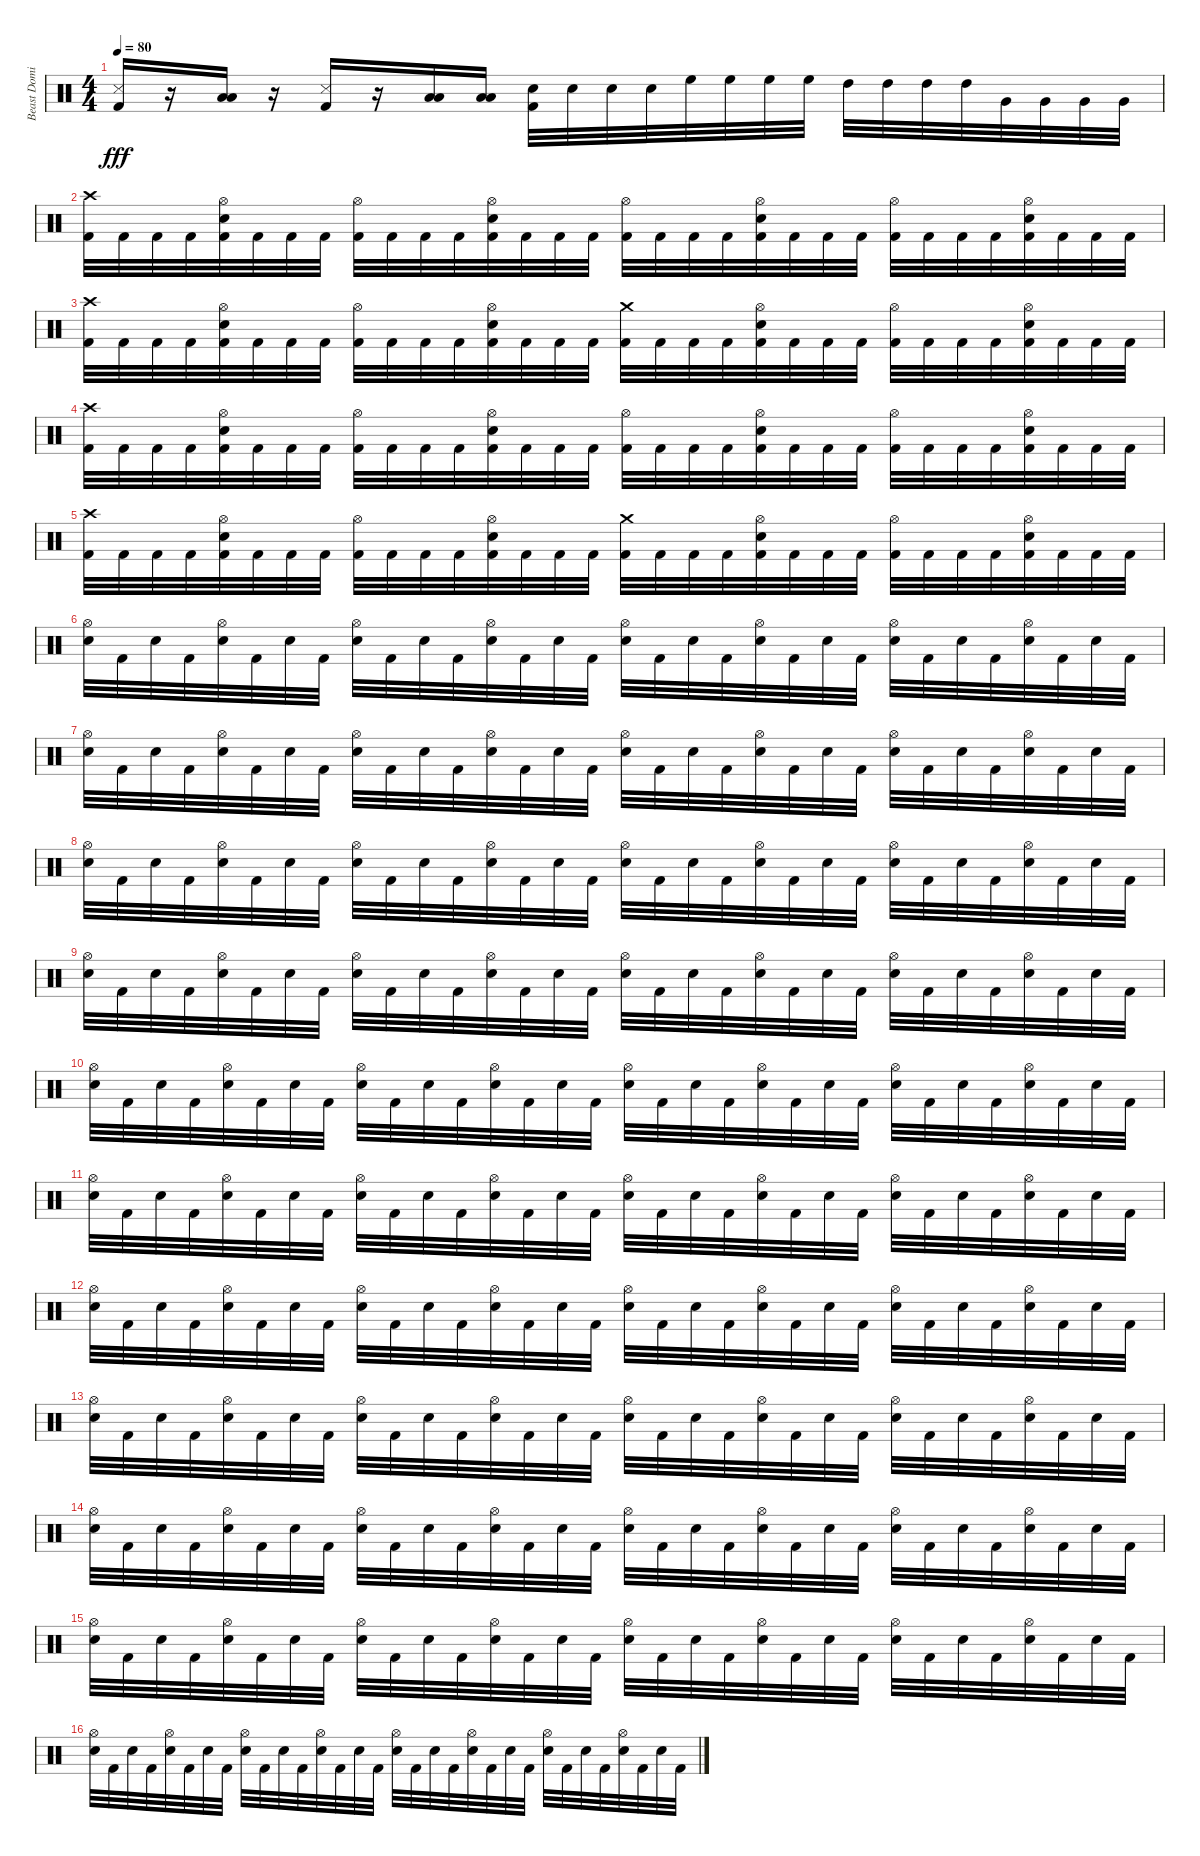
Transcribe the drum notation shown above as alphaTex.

\track ("Beast Dominator" "Beast Domi") {instrument percussion}
\staff {score}
\articulation defaults
\ts (4 4)
\tempo 80
\clef neutral
\ks c
("Snare (side stick) 3" "Kick (hit) 2").16{dy fff} r.16 ("Low Tom (hit)" "Low Floor Tom (hit)").16 r.16 ("Snare (side stick) 3" "Kick (hit) 2").16 r.16 ("Low Tom (hit)" "Low Floor Tom (hit)").16 ("Low Tom (hit)" "Low Floor Tom (hit)").16 ("Snare (hit) 2" "Kick (hit) 2").32 "Snare (hit) 2".32 "Snare (hit) 2".32 "Snare (hit) 2".32 "High Floor Tom (hit)".32 "High Floor Tom (hit)".32 "High Floor Tom (hit)".32 "High Floor Tom (hit)".32 "High Tom (hit)".32 "High Tom (hit)".32 "High Tom (hit)".32 "High Tom (hit)".32 "Very Low Tom (hit)".32 "Very Low Tom (hit)".32 "Very Low Tom (hit)".32 "Very Low Tom (hit)".32 |
("Crash high (hit)" "Kick (hit) 2").32 "Kick (hit) 2".32 "Kick (hit) 2".32 "Kick (hit) 2".32 ("Hi-Hat (open)" "Snare (hit) 2" "Kick (hit) 2").32 "Kick (hit) 2".32 "Kick (hit) 2".32 "Kick (hit) 2".32 ("Hi-Hat (open)" "Kick (hit) 2").32 "Kick (hit) 2".32 "Kick (hit) 2".32 "Kick (hit) 2".32 ("Hi-Hat (open)" "Snare (hit) 2" "Kick (hit) 2").32 "Kick (hit) 2".32 "Kick (hit) 2".32 "Kick (hit) 2".32 ("Hi-Hat (open)" "Kick (hit) 2").32 "Kick (hit) 2".32 "Kick (hit) 2".32 "Kick (hit) 2".32 ("Hi-Hat (open)" "Snare (hit) 2" "Kick (hit) 2").32 "Kick (hit) 2".32 "Kick (hit) 2".32 "Kick (hit) 2".32 ("Hi-Hat (open)" "Kick (hit) 2").32 "Kick (hit) 2".32 "Kick (hit) 2".32 "Kick (hit) 2".32 ("Hi-Hat (open)" "Snare (hit) 2" "Kick (hit) 2").32 "Kick (hit) 2".32 "Kick (hit) 2".32 "Kick (hit) 2".32 |
("Crash high (hit)" "Kick (hit) 2").32 "Kick (hit) 2".32 "Kick (hit) 2".32 "Kick (hit) 2".32 ("Hi-Hat (open)" "Snare (hit) 2" "Kick (hit) 2").32 "Kick (hit) 2".32 "Kick (hit) 2".32 "Kick (hit) 2".32 ("Hi-Hat (open)" "Kick (hit) 2").32 "Kick (hit) 2".32 "Kick (hit) 2".32 "Kick (hit) 2".32 ("Hi-Hat (open)" "Snare (hit) 2" "Kick (hit) 2").32 "Kick (hit) 2".32 "Kick (hit) 2".32 "Kick (hit) 2".32 ("Crash medium (hit)" "Kick (hit) 2").32 "Kick (hit) 2".32 "Kick (hit) 2".32 "Kick (hit) 2".32 ("Hi-Hat (open)" "Snare (hit) 2" "Kick (hit) 2").32 "Kick (hit) 2".32 "Kick (hit) 2".32 "Kick (hit) 2".32 ("Hi-Hat (open)" "Kick (hit) 2").32 "Kick (hit) 2".32 "Kick (hit) 2".32 "Kick (hit) 2".32 ("Hi-Hat (open)" "Snare (hit) 2" "Kick (hit) 2").32 "Kick (hit) 2".32 "Kick (hit) 2".32 "Kick (hit) 2".32 |
("Crash high (hit)" "Kick (hit) 2").32 "Kick (hit) 2".32 "Kick (hit) 2".32 "Kick (hit) 2".32 ("Hi-Hat (open)" "Snare (hit) 2" "Kick (hit) 2").32 "Kick (hit) 2".32 "Kick (hit) 2".32 "Kick (hit) 2".32 ("Hi-Hat (open)" "Kick (hit) 2").32 "Kick (hit) 2".32 "Kick (hit) 2".32 "Kick (hit) 2".32 ("Hi-Hat (open)" "Snare (hit) 2" "Kick (hit) 2").32 "Kick (hit) 2".32 "Kick (hit) 2".32 "Kick (hit) 2".32 ("Hi-Hat (open)" "Kick (hit) 2").32 "Kick (hit) 2".32 "Kick (hit) 2".32 "Kick (hit) 2".32 ("Hi-Hat (open)" "Snare (hit) 2" "Kick (hit) 2").32 "Kick (hit) 2".32 "Kick (hit) 2".32 "Kick (hit) 2".32 ("Hi-Hat (open)" "Kick (hit) 2").32 "Kick (hit) 2".32 "Kick (hit) 2".32 "Kick (hit) 2".32 ("Hi-Hat (open)" "Snare (hit) 2" "Kick (hit) 2").32 "Kick (hit) 2".32 "Kick (hit) 2".32 "Kick (hit) 2".32 |
("Crash high (hit)" "Kick (hit) 2").32 "Kick (hit) 2".32 "Kick (hit) 2".32 "Kick (hit) 2".32 ("Hi-Hat (open)" "Snare (hit) 2" "Kick (hit) 2").32 "Kick (hit) 2".32 "Kick (hit) 2".32 "Kick (hit) 2".32 ("Hi-Hat (open)" "Kick (hit) 2").32 "Kick (hit) 2".32 "Kick (hit) 2".32 "Kick (hit) 2".32 ("Hi-Hat (open)" "Snare (hit) 2" "Kick (hit) 2").32 "Kick (hit) 2".32 "Kick (hit) 2".32 "Kick (hit) 2".32 ("Crash medium (hit)" "Kick (hit) 2").32 "Kick (hit) 2".32 "Kick (hit) 2".32 "Kick (hit) 2".32 ("Hi-Hat (open)" "Snare (hit) 2" "Kick (hit) 2").32 "Kick (hit) 2".32 "Kick (hit) 2".32 "Kick (hit) 2".32 ("Hi-Hat (open)" "Kick (hit) 2").32 "Kick (hit) 2".32 "Kick (hit) 2".32 "Kick (hit) 2".32 ("Hi-Hat (open)" "Snare (hit) 2" "Kick (hit) 2").32 "Kick (hit) 2".32 "Kick (hit) 2".32 "Kick (hit) 2".32 |
("Hi-Hat (open)" "Snare (hit) 2").32 "Kick (hit) 2".32 "Snare (hit) 2".32 "Kick (hit) 2".32 ("Hi-Hat (open)" "Snare (hit) 2").32 "Kick (hit) 2".32 "Snare (hit) 2".32 "Kick (hit) 2".32 ("Hi-Hat (open)" "Snare (hit) 2").32 "Kick (hit) 2".32 "Snare (hit) 2".32 "Kick (hit) 2".32 ("Hi-Hat (open)" "Snare (hit) 2").32 "Kick (hit) 2".32 "Snare (hit) 2".32 "Kick (hit) 2".32 ("Hi-Hat (open)" "Snare (hit) 2").32 "Kick (hit) 2".32 "Snare (hit) 2".32 "Kick (hit) 2".32 ("Hi-Hat (open)" "Snare (hit) 2").32 "Kick (hit) 2".32 "Snare (hit) 2".32 "Kick (hit) 2".32 ("Hi-Hat (open)" "Snare (hit) 2").32 "Kick (hit) 2".32 "Snare (hit) 2".32 "Kick (hit) 2".32 ("Hi-Hat (open)" "Snare (hit) 2").32 "Kick (hit) 2".32 "Snare (hit) 2".32 "Kick (hit) 2".32 |
("Hi-Hat (open)" "Snare (hit) 2").32 "Kick (hit) 2".32 "Snare (hit) 2".32 "Kick (hit) 2".32 ("Hi-Hat (open)" "Snare (hit) 2").32 "Kick (hit) 2".32 "Snare (hit) 2".32 "Kick (hit) 2".32 ("Hi-Hat (open)" "Snare (hit) 2").32 "Kick (hit) 2".32 "Snare (hit) 2".32 "Kick (hit) 2".32 ("Hi-Hat (open)" "Snare (hit) 2").32 "Kick (hit) 2".32 "Snare (hit) 2".32 "Kick (hit) 2".32 ("Hi-Hat (open)" "Snare (hit) 2").32 "Kick (hit) 2".32 "Snare (hit) 2".32 "Kick (hit) 2".32 ("Hi-Hat (open)" "Snare (hit) 2").32 "Kick (hit) 2".32 "Snare (hit) 2".32 "Kick (hit) 2".32 ("Hi-Hat (open)" "Snare (hit) 2").32 "Kick (hit) 2".32 "Snare (hit) 2".32 "Kick (hit) 2".32 ("Hi-Hat (open)" "Snare (hit) 2").32 "Kick (hit) 2".32 "Snare (hit) 2".32 "Kick (hit) 2".32 |
("Hi-Hat (open)" "Snare (hit) 2").32 "Kick (hit) 2".32 "Snare (hit) 2".32 "Kick (hit) 2".32 ("Hi-Hat (open)" "Snare (hit) 2").32 "Kick (hit) 2".32 "Snare (hit) 2".32 "Kick (hit) 2".32 ("Hi-Hat (open)" "Snare (hit) 2").32 "Kick (hit) 2".32 "Snare (hit) 2".32 "Kick (hit) 2".32 ("Hi-Hat (open)" "Snare (hit) 2").32 "Kick (hit) 2".32 "Snare (hit) 2".32 "Kick (hit) 2".32 ("Hi-Hat (open)" "Snare (hit) 2").32 "Kick (hit) 2".32 "Snare (hit) 2".32 "Kick (hit) 2".32 ("Hi-Hat (open)" "Snare (hit) 2").32 "Kick (hit) 2".32 "Snare (hit) 2".32 "Kick (hit) 2".32 ("Hi-Hat (open)" "Snare (hit) 2").32 "Kick (hit) 2".32 "Snare (hit) 2".32 "Kick (hit) 2".32 ("Hi-Hat (open)" "Snare (hit) 2").32 "Kick (hit) 2".32 "Snare (hit) 2".32 "Kick (hit) 2".32 |
("Hi-Hat (open)" "Snare (hit) 2").32 "Kick (hit) 2".32 "Snare (hit) 2".32 "Kick (hit) 2".32 ("Hi-Hat (open)" "Snare (hit) 2").32 "Kick (hit) 2".32 "Snare (hit) 2".32 "Kick (hit) 2".32 ("Hi-Hat (open)" "Snare (hit) 2").32 "Kick (hit) 2".32 "Snare (hit) 2".32 "Kick (hit) 2".32 ("Hi-Hat (open)" "Snare (hit) 2").32 "Kick (hit) 2".32 "Snare (hit) 2".32 "Kick (hit) 2".32 ("Hi-Hat (open)" "Snare (hit) 2").32 "Kick (hit) 2".32 "Snare (hit) 2".32 "Kick (hit) 2".32 ("Hi-Hat (open)" "Snare (hit) 2").32 "Kick (hit) 2".32 "Snare (hit) 2".32 "Kick (hit) 2".32 ("Hi-Hat (open)" "Snare (hit) 2").32 "Kick (hit) 2".32 "Snare (hit) 2".32 "Kick (hit) 2".32 ("Hi-Hat (open)" "Snare (hit) 2").32 "Kick (hit) 2".32 "Snare (hit) 2".32 "Kick (hit) 2".32 |
("Hi-Hat (open)" "Snare (hit) 2").32 "Kick (hit) 2".32 "Snare (hit) 2".32 "Kick (hit) 2".32 ("Hi-Hat (open)" "Snare (hit) 2").32 "Kick (hit) 2".32 "Snare (hit) 2".32 "Kick (hit) 2".32 ("Hi-Hat (open)" "Snare (hit) 2").32 "Kick (hit) 2".32 "Snare (hit) 2".32 "Kick (hit) 2".32 ("Hi-Hat (open)" "Snare (hit) 2").32 "Kick (hit) 2".32 "Snare (hit) 2".32 "Kick (hit) 2".32 ("Hi-Hat (open)" "Snare (hit) 2").32 "Kick (hit) 2".32 "Snare (hit) 2".32 "Kick (hit) 2".32 ("Hi-Hat (open)" "Snare (hit) 2").32 "Kick (hit) 2".32 "Snare (hit) 2".32 "Kick (hit) 2".32 ("Hi-Hat (open)" "Snare (hit) 2").32 "Kick (hit) 2".32 "Snare (hit) 2".32 "Kick (hit) 2".32 ("Hi-Hat (open)" "Snare (hit) 2").32 "Kick (hit) 2".32 "Snare (hit) 2".32 "Kick (hit) 2".32 |
("Hi-Hat (open)" "Snare (hit) 2").32 "Kick (hit) 2".32 "Snare (hit) 2".32 "Kick (hit) 2".32 ("Hi-Hat (open)" "Snare (hit) 2").32 "Kick (hit) 2".32 "Snare (hit) 2".32 "Kick (hit) 2".32 ("Hi-Hat (open)" "Snare (hit) 2").32 "Kick (hit) 2".32 "Snare (hit) 2".32 "Kick (hit) 2".32 ("Hi-Hat (open)" "Snare (hit) 2").32 "Kick (hit) 2".32 "Snare (hit) 2".32 "Kick (hit) 2".32 ("Hi-Hat (open)" "Snare (hit) 2").32 "Kick (hit) 2".32 "Snare (hit) 2".32 "Kick (hit) 2".32 ("Hi-Hat (open)" "Snare (hit) 2").32 "Kick (hit) 2".32 "Snare (hit) 2".32 "Kick (hit) 2".32 ("Hi-Hat (open)" "Snare (hit) 2").32 "Kick (hit) 2".32 "Snare (hit) 2".32 "Kick (hit) 2".32 ("Hi-Hat (open)" "Snare (hit) 2").32 "Kick (hit) 2".32 "Snare (hit) 2".32 "Kick (hit) 2".32 |
("Hi-Hat (open)" "Snare (hit) 2").32 "Kick (hit) 2".32 "Snare (hit) 2".32 "Kick (hit) 2".32 ("Hi-Hat (open)" "Snare (hit) 2").32 "Kick (hit) 2".32 "Snare (hit) 2".32 "Kick (hit) 2".32 ("Hi-Hat (open)" "Snare (hit) 2").32 "Kick (hit) 2".32 "Snare (hit) 2".32 "Kick (hit) 2".32 ("Hi-Hat (open)" "Snare (hit) 2").32 "Kick (hit) 2".32 "Snare (hit) 2".32 "Kick (hit) 2".32 ("Hi-Hat (open)" "Snare (hit) 2").32 "Kick (hit) 2".32 "Snare (hit) 2".32 "Kick (hit) 2".32 ("Hi-Hat (open)" "Snare (hit) 2").32 "Kick (hit) 2".32 "Snare (hit) 2".32 "Kick (hit) 2".32 ("Hi-Hat (open)" "Snare (hit) 2").32 "Kick (hit) 2".32 "Snare (hit) 2".32 "Kick (hit) 2".32 ("Hi-Hat (open)" "Snare (hit) 2").32 "Kick (hit) 2".32 "Snare (hit) 2".32 "Kick (hit) 2".32 |
("Hi-Hat (open)" "Snare (hit) 2").32 "Kick (hit) 2".32 "Snare (hit) 2".32 "Kick (hit) 2".32 ("Hi-Hat (open)" "Snare (hit) 2").32 "Kick (hit) 2".32 "Snare (hit) 2".32 "Kick (hit) 2".32 ("Hi-Hat (open)" "Snare (hit) 2").32 "Kick (hit) 2".32 "Snare (hit) 2".32 "Kick (hit) 2".32 ("Hi-Hat (open)" "Snare (hit) 2").32 "Kick (hit) 2".32 "Snare (hit) 2".32 "Kick (hit) 2".32 ("Hi-Hat (open)" "Snare (hit) 2").32 "Kick (hit) 2".32 "Snare (hit) 2".32 "Kick (hit) 2".32 ("Hi-Hat (open)" "Snare (hit) 2").32 "Kick (hit) 2".32 "Snare (hit) 2".32 "Kick (hit) 2".32 ("Hi-Hat (open)" "Snare (hit) 2").32 "Kick (hit) 2".32 "Snare (hit) 2".32 "Kick (hit) 2".32 ("Hi-Hat (open)" "Snare (hit) 2").32 "Kick (hit) 2".32 "Snare (hit) 2".32 "Kick (hit) 2".32 |
("Hi-Hat (open)" "Snare (hit) 2").32 "Kick (hit) 2".32 "Snare (hit) 2".32 "Kick (hit) 2".32 ("Hi-Hat (open)" "Snare (hit) 2").32 "Kick (hit) 2".32 "Snare (hit) 2".32 "Kick (hit) 2".32 ("Hi-Hat (open)" "Snare (hit) 2").32 "Kick (hit) 2".32 "Snare (hit) 2".32 "Kick (hit) 2".32 ("Hi-Hat (open)" "Snare (hit) 2").32 "Kick (hit) 2".32 "Snare (hit) 2".32 "Kick (hit) 2".32 ("Hi-Hat (open)" "Snare (hit) 2").32 "Kick (hit) 2".32 "Snare (hit) 2".32 "Kick (hit) 2".32 ("Hi-Hat (open)" "Snare (hit) 2").32 "Kick (hit) 2".32 "Snare (hit) 2".32 "Kick (hit) 2".32 ("Hi-Hat (open)" "Snare (hit) 2").32 "Kick (hit) 2".32 "Snare (hit) 2".32 "Kick (hit) 2".32 ("Hi-Hat (open)" "Snare (hit) 2").32 "Kick (hit) 2".32 "Snare (hit) 2".32 "Kick (hit) 2".32 |
("Hi-Hat (open)" "Snare (hit) 2").32 "Kick (hit) 2".32 "Snare (hit) 2".32 "Kick (hit) 2".32 ("Hi-Hat (open)" "Snare (hit) 2").32 "Kick (hit) 2".32 "Snare (hit) 2".32 "Kick (hit) 2".32 ("Hi-Hat (open)" "Snare (hit) 2").32 "Kick (hit) 2".32 "Snare (hit) 2".32 "Kick (hit) 2".32 ("Hi-Hat (open)" "Snare (hit) 2").32 "Kick (hit) 2".32 "Snare (hit) 2".32 "Kick (hit) 2".32 ("Hi-Hat (open)" "Snare (hit) 2").32 "Kick (hit) 2".32 "Snare (hit) 2".32 "Kick (hit) 2".32 ("Hi-Hat (open)" "Snare (hit) 2").32 "Kick (hit) 2".32 "Snare (hit) 2".32 "Kick (hit) 2".32 ("Hi-Hat (open)" "Snare (hit) 2").32 "Kick (hit) 2".32 "Snare (hit) 2".32 "Kick (hit) 2".32 ("Hi-Hat (open)" "Snare (hit) 2").32 "Kick (hit) 2".32 "Snare (hit) 2".32 "Kick (hit) 2".32 |
("Hi-Hat (open)" "Snare (hit) 2").32 "Kick (hit) 2".32 "Snare (hit) 2".32 "Kick (hit) 2".32 ("Hi-Hat (open)" "Snare (hit) 2").32 "Kick (hit) 2".32 "Snare (hit) 2".32 "Kick (hit) 2".32 ("Hi-Hat (open)" "Snare (hit) 2").32 "Kick (hit) 2".32 "Snare (hit) 2".32 "Kick (hit) 2".32 ("Hi-Hat (open)" "Snare (hit) 2").32 "Kick (hit) 2".32 "Snare (hit) 2".32 "Kick (hit) 2".32 ("Hi-Hat (open)" "Snare (hit) 2").32 "Kick (hit) 2".32 "Snare (hit) 2".32 "Kick (hit) 2".32 ("Hi-Hat (open)" "Snare (hit) 2").32 "Kick (hit) 2".32 "Snare (hit) 2".32 "Kick (hit) 2".32 ("Hi-Hat (open)" "Snare (hit) 2").32 "Kick (hit) 2".32 "Snare (hit) 2".32 "Kick (hit) 2".32 ("Hi-Hat (open)" "Snare (hit) 2").32 "Kick (hit) 2".32 "Snare (hit) 2".32 "Kick (hit) 2".32
